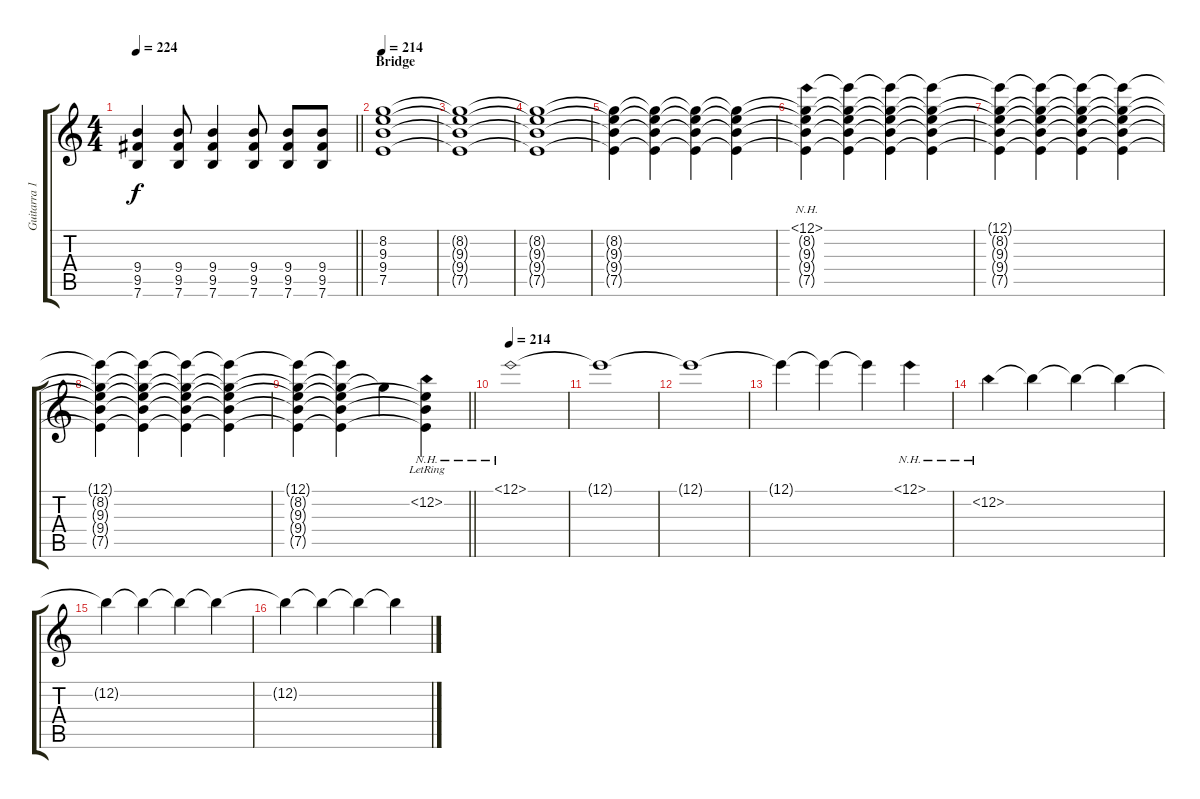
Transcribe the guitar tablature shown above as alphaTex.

\track ("Guitarra 1 - Mathias" "Guitarra 1") {instrument distortionguitar}
\staff {score tabs}
\tuning (E4 B3 G3 D3 A2 E2) {hide}
\ts (4 4)
\tempo 224
\clef g2
\barLineRight lightlight
\ks c
(9.4 9.5 7.6).4{dy f} (9.4 9.5 7.6).8 (9.4 9.5 7.6).4 (9.4 9.5 7.6).8 (9.4 9.5 7.6).8 (9.4 9.5 7.6).8 |
\section ("" "Bridge")
\tempo 214
(8.2 9.3 9.4 7.5).1 |
(8.2{t} 9.3{t} 9.4{t} 7.5{t}).1 |
(8.2{t} 9.3{t} 9.4{t} 7.5{t}).1 |
(8.2{t} 9.3{t} 9.4{t} 7.5{t}).4 (8.2{t} 9.3{t} 9.4{t} 7.5{t}).4 (8.2{t} 9.3{t} 9.4{t} 7.5{t}).4 (8.2{t} 9.3{t} 9.4{t} 7.5{t}).4 |
(12.1{nh} 8.2{t} 9.3{t} 9.4{t} 7.5{t}).4 (12.1{t} 8.2{t} 9.3{t} 9.4{t} 7.5{t}).4 (12.1{t} 8.2{t} 9.3{t} 9.4{t} 7.5{t}).4 (12.1{t} 8.2{t} 9.3{t} 9.4{t} 7.5{t}).4 |
(12.1{t} 8.2{t} 9.3{t} 9.4{t} 7.5{t}).4{volume 12} (12.1{t} 8.2{t} 9.3{t} 9.4{t} 7.5{t}).4 (12.1{t} 8.2{t} 9.3{t} 9.4{t} 7.5{t}).4{volume 11} (12.1{t} 8.2{t} 9.3{t} 9.4{t} 7.5{t}).4 |
(12.1{t} 8.2{t} 9.3{t} 9.4{t} 7.5{t}).4{volume 10} (12.1{t} 8.2{t} 9.3{t} 9.4{t} 7.5{t}).4 (12.1{t} 8.2{t} 9.3{t} 9.4{t} 7.5{t}).4{volume 9} (12.1{t} 8.2{t} 9.3{t} 9.4{t} 7.5{t}).4 |
\barLineRight lightlight
(12.1{t} 8.2{t} 9.3{t} 9.4{t} 7.5{t}).4{volume 8} (12.1{t} 8.2{t} 9.3{t} 9.4{t} 7.5{t}).4 8.2{t}.4 (12.2{nh lr} 9.3{t} 9.4{t} 7.5{t}).4{volume 10} |
\tempo 214
12.1{nh}.1 |
12.1{t}.1 |
12.1{t}.1 |
12.1{t}.4 12.1{t}.4 12.1{t}.4 12.1{nh}.4 |
12.2{nh}.4 12.2{t}.4 12.2{t}.4 12.2{t}.4 |
12.2{t}.4 12.2{t}.4 12.2{t}.4 12.2{t}.4 |
12.2{t}.4{volume 9} 12.2{t}.4 12.2{t}.4{volume 8} 12.2{t}.4
